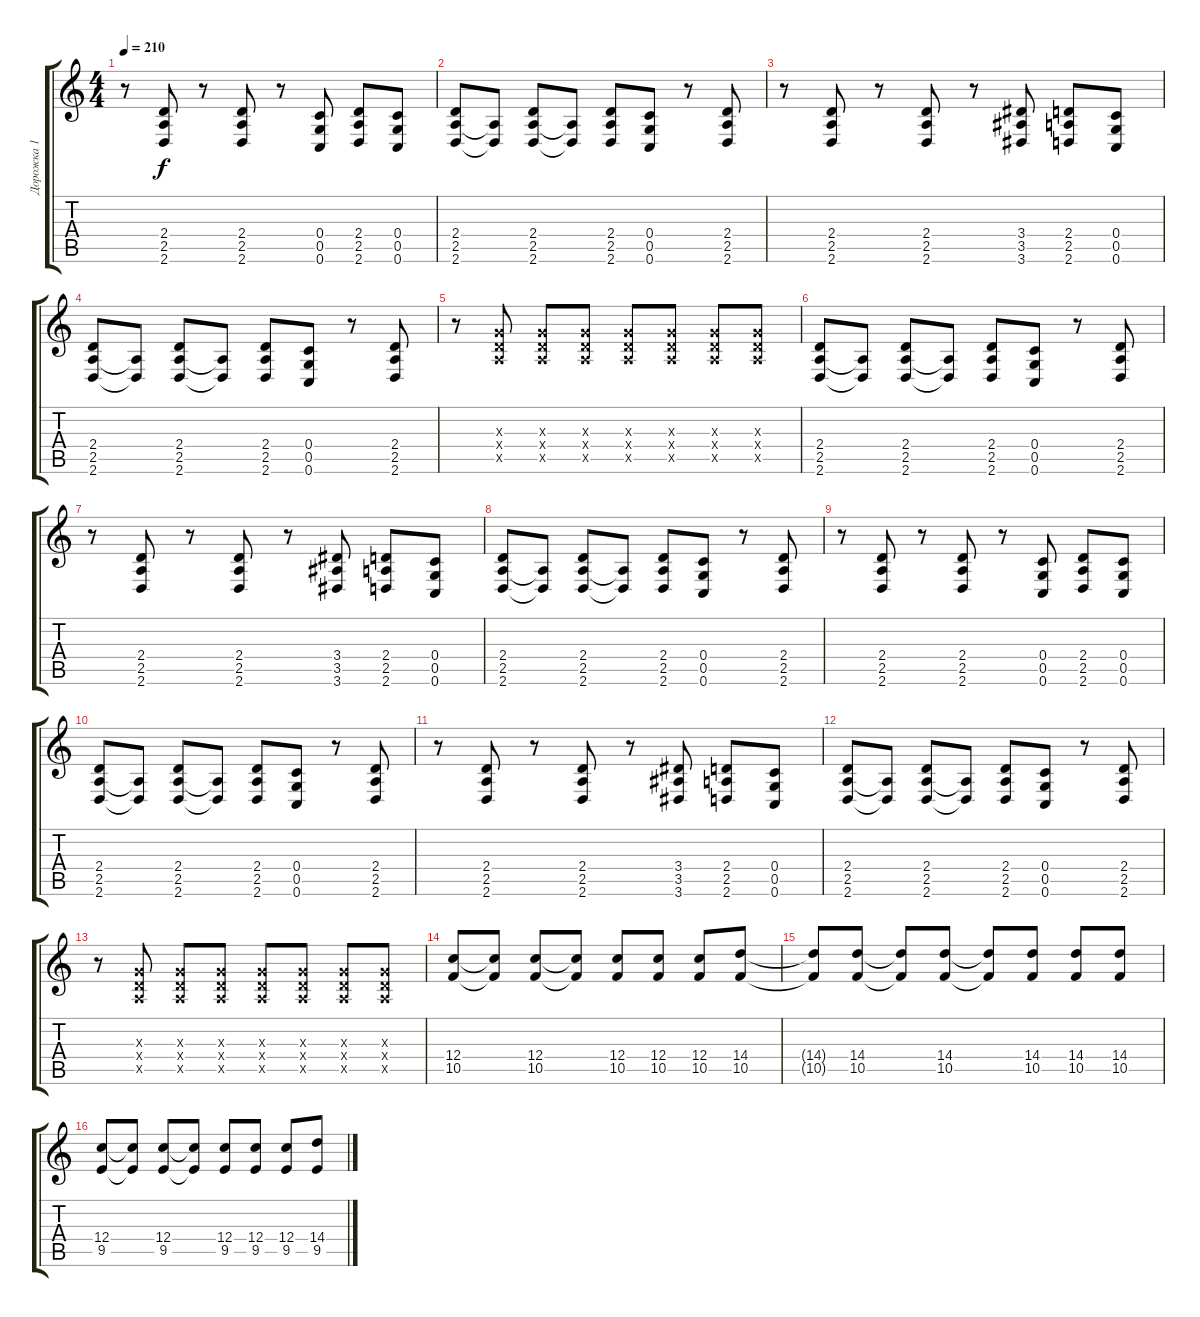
\track ("Дорожка 1" "Дорожка 1") {instrument overdrivenguitar}
\staff {score tabs}
\tuning (D4 A3 F3 C3 G2 C2) {hide}
\ts (4 4)
\tempo 210
\clef g2
\ks c
r.8{dy f} (2.4 2.5 2.6).8 r.8 (2.4 2.5 2.6).8 r.8 (0.4 0.5 0.6).8 (2.4 2.5 2.6).8 (0.4 0.5 0.6).8 |
(2.4 2.5 2.6).8 (2.5{t} 2.6{t}).8 (2.4 2.5 2.6).8 (2.5{t} 2.6{t}).8 (2.4 2.5 2.6).8 (0.4 0.5 0.6).8 r.8 (2.4 2.5 2.6).8 |
r.8 (2.4 2.5 2.6).8 r.8 (2.4 2.5 2.6).8 r.8 (3.4 3.5 3.6).8 (2.4 2.5 2.6).8 (0.4 0.5 0.6).8 |
(2.4 2.5 2.6).8 (2.5{t} 2.6{t}).8 (2.4 2.5 2.6).8 (2.5{t} 2.6{t}).8 (2.4 2.5 2.6).8 (0.4 0.5 0.6).8 r.8 (2.4 2.5 2.6).8 |
r.8 (2.3{x} 2.4{x} 2.5{x}).8 (2.3{x} 2.4{x} 2.5{x}).8 (2.3{x} 2.4{x} 2.5{x}).8 (2.3{x} 2.4{x} 2.5{x}).8 (2.3{x} 2.4{x} 2.5{x}).8 (2.3{x} 2.4{x} 2.5{x}).8 (2.3{x} 2.4{x} 2.5{x}).8 |
(2.4 2.5 2.6).8{volume 13 instrument distortionguitar} (2.5{t} 2.6{t}).8 (2.4 2.5 2.6).8 (2.5{t} 2.6{t}).8 (2.4 2.5 2.6).8 (0.4 0.5 0.6).8 r.8 (2.4 2.5 2.6).8 |
r.8 (2.4 2.5 2.6).8 r.8 (2.4 2.5 2.6).8 r.8 (3.4 3.5 3.6).8 (2.4 2.5 2.6).8 (0.4 0.5 0.6).8 |
(2.4 2.5 2.6).8 (2.5{t} 2.6{t}).8 (2.4 2.5 2.6).8 (2.5{t} 2.6{t}).8 (2.4 2.5 2.6).8 (0.4 0.5 0.6).8 r.8 (2.4 2.5 2.6).8 |
r.8 (2.4 2.5 2.6).8 r.8 (2.4 2.5 2.6).8 r.8 (0.4 0.5 0.6).8 (2.4 2.5 2.6).8 (0.4 0.5 0.6).8 |
(2.4 2.5 2.6).8 (2.5{t} 2.6{t}).8 (2.4 2.5 2.6).8 (2.5{t} 2.6{t}).8 (2.4 2.5 2.6).8 (0.4 0.5 0.6).8 r.8 (2.4 2.5 2.6).8 |
r.8 (2.4 2.5 2.6).8 r.8 (2.4 2.5 2.6).8 r.8 (3.4 3.5 3.6).8 (2.4 2.5 2.6).8 (0.4 0.5 0.6).8 |
(2.4 2.5 2.6).8 (2.5{t} 2.6{t}).8 (2.4 2.5 2.6).8 (2.5{t} 2.6{t}).8 (2.4 2.5 2.6).8 (0.4 0.5 0.6).8 r.8 (2.4 2.5 2.6).8 |
r.8 (2.3{x} 2.4{x} 2.5{x}).8 (2.3{x} 2.4{x} 2.5{x}).8 (2.3{x} 2.4{x} 2.5{x}).8 (2.3{x} 2.4{x} 2.5{x}).8 (2.3{x} 2.4{x} 2.5{x}).8 (2.3{x} 2.4{x} 2.5{x}).8 (2.3{x} 2.4{x} 2.5{x}).8 |
(12.4 10.5).8{instrument overdrivenguitar} (12.4{t} 10.5{t}).8 (12.4 10.5).8 (12.4{t} 10.5{t}).8 (12.4 10.5).8 (12.4 10.5).8 (12.4 10.5).8 (14.4 10.5).8 |
(14.4{t} 10.5{t}).8 (14.4 10.5).8 (14.4{t} 10.5{t}).8 (14.4 10.5).8 (14.4{t} 10.5{t}).8 (14.4 10.5).8 (14.4 10.5).8 (14.4 10.5).8 |
(12.4 9.5).8 (12.4{t} 9.5{t}).8 (12.4 9.5).8 (12.4{t} 9.5{t}).8 (12.4 9.5).8 (12.4 9.5).8 (12.4 9.5).8 (14.4 9.5).8
